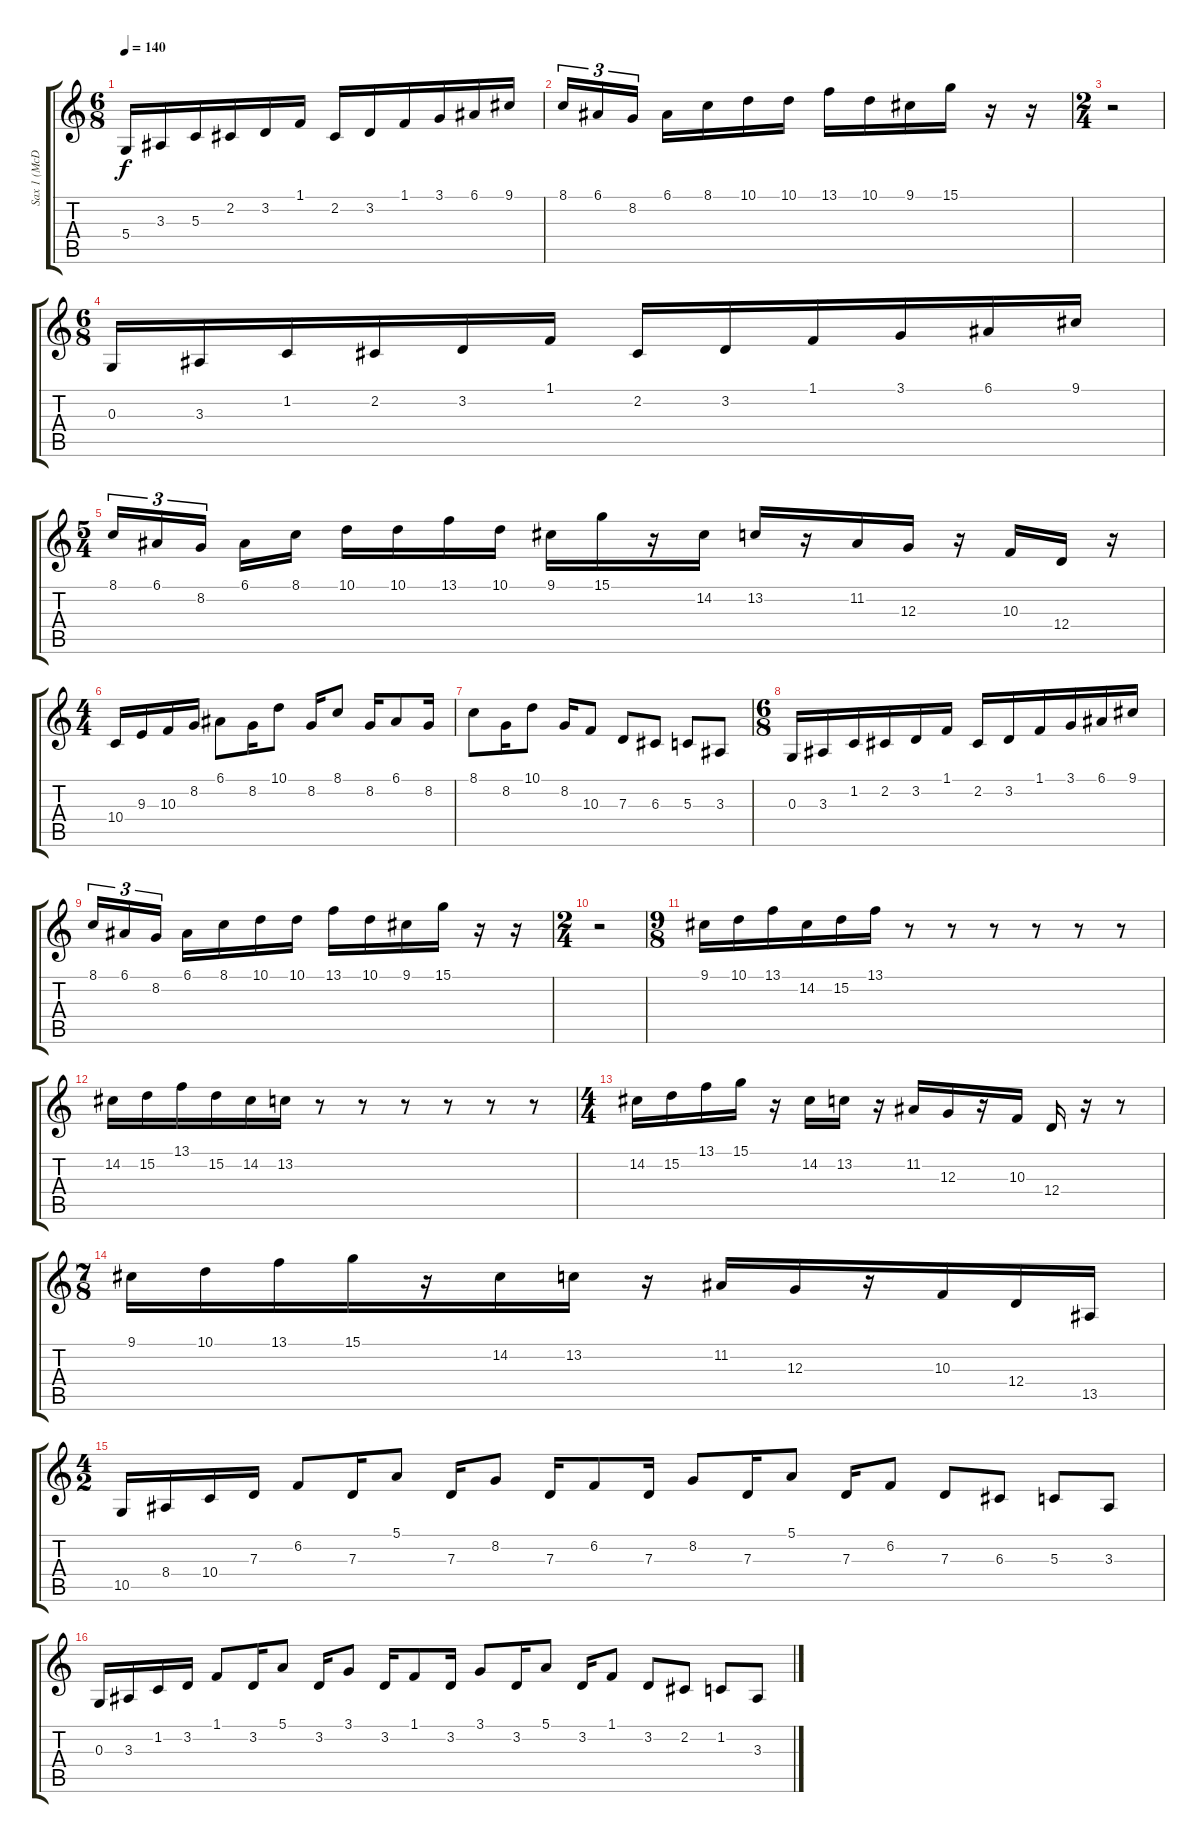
\track ("Sax 1 (McDonald)" "Sax 1 (McD") {instrument tenorsax}
\staff {score tabs}
\tuning (E4 B3 G3 D3 A2 E2) {hide}
\ts (6 8)
\tempo 140
\clef g2
\ks c
5.4.16{dy f} 3.3.16 5.3.16 2.2.16 3.2.16 1.1.16 2.2.16 3.2.16 1.1.16 3.1.16 6.1.16 9.1.16 |
8.1.16{tu (3 2)} 6.1.16{tu (3 2)} 8.2.16{tu (3 2)} 6.1.16 8.1.16 10.1.16 10.1.16 13.1.16 10.1.16 9.1.16 15.1.16 r.16 r.16 |
\ts (2 4)
r.2 |
\ts (6 8)
0.3.16 3.3.16 1.2.16 2.2.16 3.2.16 1.1.16 2.2.16 3.2.16 1.1.16 3.1.16 6.1.16 9.1.16 |
\ts (5 4)
8.1.16{tu (3 2)} 6.1.16{tu (3 2)} 8.2.16{tu (3 2)} 6.1.16 8.1.16 10.1.16 10.1.16 13.1.16 10.1.16 9.1.16 15.1.16 r.16 14.2.16 13.2.16 r.16 11.2.16 12.3.16 r.16 10.3.16 12.4.16 r.16 |
\ts (4 4)
10.4.16 9.3.16 10.3.16 8.2.16 6.1.8 8.2.16 10.1.8 8.2.16 8.1.8 8.2.16 6.1.8 8.2.16 |
8.1.8 8.2.16 10.1.8 8.2.16 10.3.8 7.3.8 6.3.8 5.3.8 3.3.8 |
\ts (6 8)
0.3.16 3.3.16 1.2.16 2.2.16 3.2.16 1.1.16 2.2.16 3.2.16 1.1.16 3.1.16 6.1.16 9.1.16 |
8.1.16{tu (3 2)} 6.1.16{tu (3 2)} 8.2.16{tu (3 2)} 6.1.16 8.1.16 10.1.16 10.1.16 13.1.16 10.1.16 9.1.16 15.1.16 r.16 r.16 |
\ts (2 4)
r.2 |
\ts (9 8)
9.1.16 10.1.16 13.1.16 14.2.16 15.2.16 13.1.16 r.8 r.8 r.8 r.8 r.8 r.8 |
14.2.16 15.2.16 13.1.16 15.2.16 14.2.16 13.2.16 r.8 r.8 r.8 r.8 r.8 r.8 |
\ts (4 4)
14.2.16 15.2.16 13.1.16 15.1.16 r.16 14.2.16 13.2.16 r.16 11.2.16 12.3.16 r.16 10.3.16 12.4.16 r.16 r.8 |
\ts (7 8)
9.1.16 10.1.16 13.1.16 15.1.16 r.16 14.2.16 13.2.16 r.16 11.2.16 12.3.16 r.16 10.3.16 12.4.16 13.5.16 |
\ts (4 2)
10.5.16 8.4.16 10.4.16 7.3.16 6.2.8 7.3.16 5.1.8 7.3.16 8.2.8 7.3.16 6.2.8 7.3.16 8.2.8 7.3.16 5.1.8 7.3.16 6.2.8 7.3.8 6.3.8 5.3.8 3.3.8 |
0.3.16 3.3.16 1.2.16 3.2.16 1.1.8 3.2.16 5.1.8 3.2.16 3.1.8 3.2.16 1.1.8 3.2.16 3.1.8 3.2.16 5.1.8 3.2.16 1.1.8 3.2.8 2.2.8 1.2.8 3.3.8
